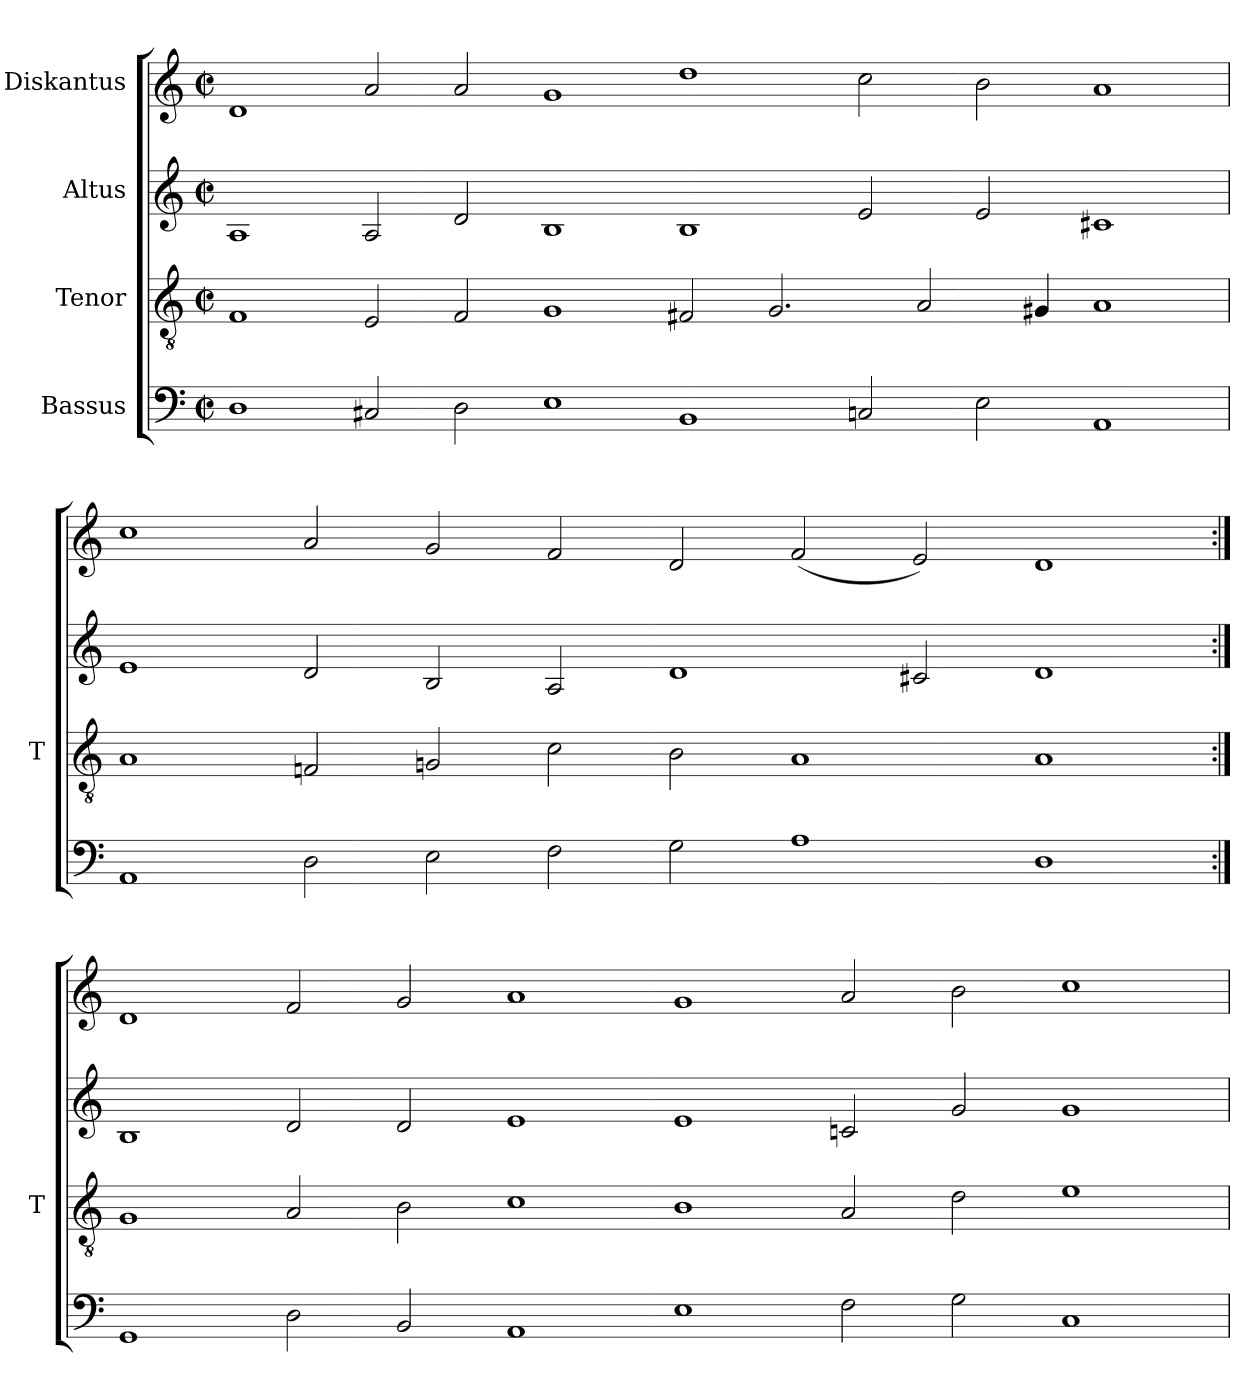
**kern	**kern	**kern	**kern
*part4	*part3	*part2	*part1
*staff4	*staff3	*staff2	*staff1
*I"Bassus	*I"Tenor	*I"Altus	*I"Diskantus
*	*I'T	*	*
*clefF4	*clefGv2	*clefG2	*clefG2
*k[]	*k[]	*k[]	*k[]
*M2/2	*M2/2	*M2/2	*M2/2
*met(c|)	*met(c|)	*met(c|)	*met(c|)
=	=	=	=
1D	1F	1A	1d
2C#X	2E	2A	2a
2D	2F	2d	2a
1E	1G	1B	1g
1BB	2F#X	1B	1dd
.	2.G	.	.
2Cn	.	2e	2cc
.	2A	.	.
2E	.	2e	2b
.	4G#X	.	.
1AA	1A	1c#X	1a
=	=	=	=
1AA	1A	1e	1cc
2D	2Fn	2d	2a
2E	2Gn	2B	2g
2F	2c	2A	2f
2G	2B	1d	2d
1A	1A	.	(2f
.	.	2c#X	2e)
1D	1A	1d	1d
=:|!	=:|!	=:|!	=:|!
1GG	1G	1B	1d
2D	2A	2d	2f
2BB	2B	2d	2g
1AA	1c	1e	1a
1E	1B	1e	1g
2F	2A	2cn	2a
2G	2d	2g	2b
1C	1e	1g	1cc
=	=	=	=
*-	*-	*-	*-
